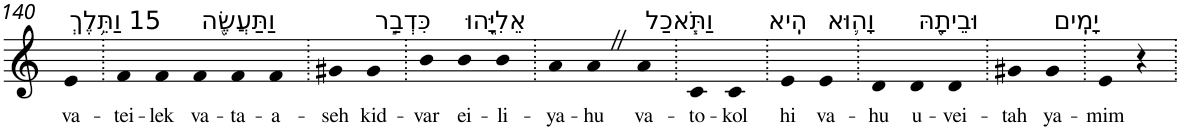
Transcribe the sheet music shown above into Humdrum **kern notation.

**kern	**text
*part1	*part1
*staff1	*staff1
*I"Piano	*
*I'Pno	*
!!LO:PB:g=z
*clefG2	*
*k[]	*
=140	=140
!LO:TX:a:t=15 וַתֵּ֥לֶךְ	!
!	!LO:LY:b
4e	va-
=141.	=141.
!	!LO:LY:b
4f	-tei-
!	!LO:LY:b
4f	-lek
!LO:TX:a:t=וַתַּעֲשֶׂ֖ה	!
!	!LO:LY:b
4f	va-
!	!LO:LY:b
4f	-ta-
!	!LO:LY:b
4f	-a-
=142.	=142.
!	!LO:LY:b
4g#X	-seh
!LO:TX:a:t=כִּדְבַ֣ר	!
!	!LO:LY:b
4g#	kid-
=143.	=143.
!	!LO:LY:b
4b	-var
!LO:TX:a:t=אֵלִיָּ֑הוּ	!
!	!LO:LY:b
4b	ei-
!	!LO:LY:b
4b	-li-
=144.	=144.
!	!LO:LY:b
4a	-ya-
!	!LO:LY:b
4aZ	-hu
!LO:TX:a:t=וַתֹּ֧אכַל	!
!	!LO:LY:b
4a	va-
=145.	=145.
!	!LO:LY:b
4c	-to-
!	!LO:LY:b
4c	-kol
=146.	=146.
!LO:TX:a:t=הִֽיא	!
!	!LO:LY:b
4e	hi
!LO:TX:a:t=וָה֛וּא	!
!	!LO:LY:b
4e	va-
=147.	=147.
!	!LO:LY:b
4d	-hu
!LO:TX:a:t=וּבֵיתָ֖הּ	!
!	!LO:LY:b
4d	u-
!	!LO:LY:b
4d	-vei-
=148.	=148.
!	!LO:LY:b
4g#X	-tah
!LO:TX:a:t=יָמִֽים	!
!	!LO:LY:b
4g#	ya-
=149.	=149.
!	!LO:LY:b
4e	-mim
4r	.
=.	=.
*-	*-
